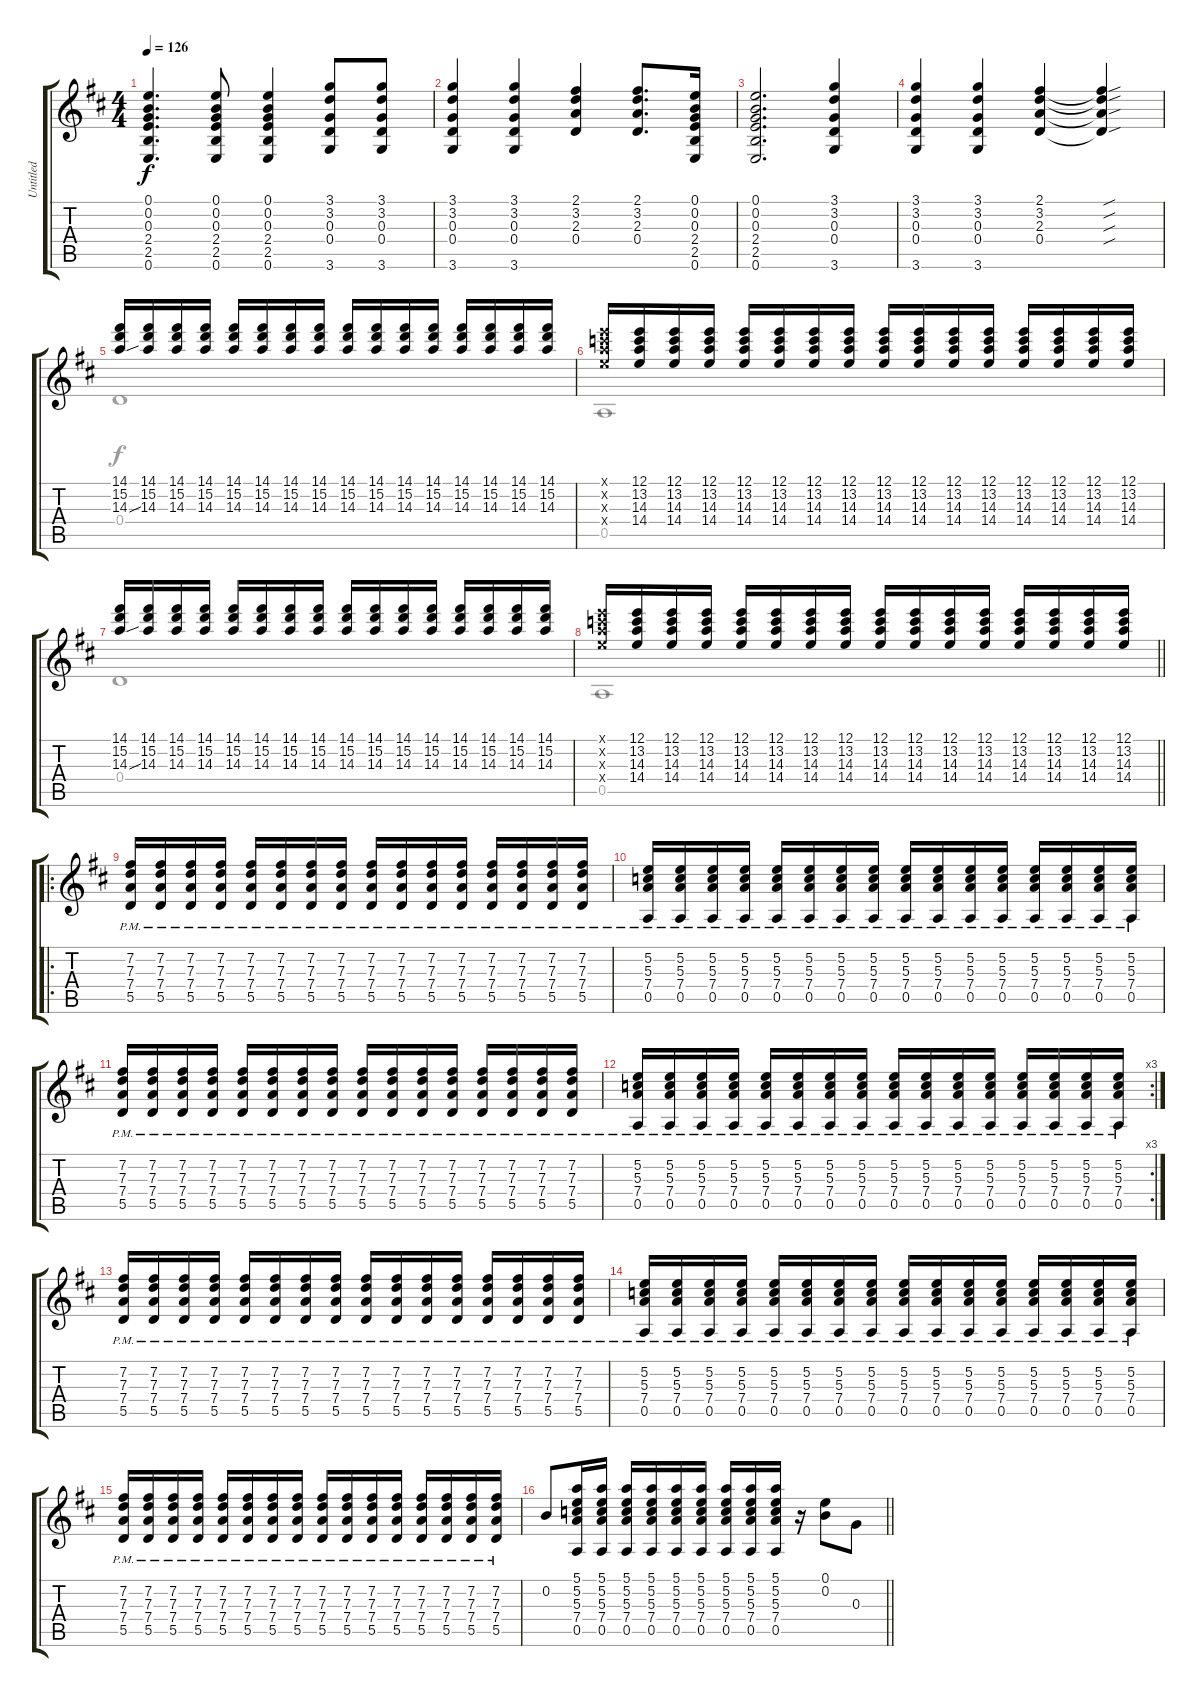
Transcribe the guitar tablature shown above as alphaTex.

\track ("Untitled" "Untitled") {instrument overdrivenguitar}
\staff {score tabs}
\tuning (E4 B3 G3 D3 A2 E2) {hide}
\voice
\ts (4 4)
\tempo 126
\clef g2
\ks d
(0.1 0.2 0.3 2.4 2.5 0.6).4{d dy f} (0.1 0.2 0.3 2.4 2.5 0.6).8 (0.1 0.2 0.3 2.4 2.5 0.6).4 (3.1 3.2 0.3 0.4 3.6).8 (3.1 3.2 0.3 0.4 3.6).8 |
(3.1 3.2 0.3 0.4 3.6).4 (3.1 3.2 0.3 0.4 3.6).4 (2.1 3.2 2.3 0.4).4 (2.1 3.2 2.3 0.4).8{d} (0.1 0.2 0.3 2.4 2.5 0.6).16 |
(0.1 0.2 0.3 2.4 2.5 0.6).2{d} (3.1 3.2 0.3 0.4 3.6).4 |
(3.1 3.2 0.3 0.4 3.6).4 (3.1 3.2 0.3 0.4 3.6).4 (2.1 3.2 2.3 0.4).4 (2.1{sou t} 3.2{sou t} 2.3{sou t} 0.4{sou t}).4 |
(14.1 15.2 14.3{sou}).16 (14.1 15.2 14.3).16 (14.1 15.2 14.3).16 (14.1 15.2 14.3).16 (14.1 15.2 14.3).16 (14.1 15.2 14.3).16 (14.1 15.2 14.3).16 (14.1 15.2 14.3).16 (14.1 15.2 14.3).16 (14.1 15.2 14.3).16 (14.1 15.2 14.3).16 (14.1 15.2 14.3).16 (14.1 15.2 14.3).16 (14.1 15.2 14.3).16 (14.1 15.2 14.3).16 (14.1 15.2 14.3).16 |
(12.1{x} 13.2{x} 14.3{x} 14.4{x}).16 (12.1 13.2 14.3 14.4).16 (12.1 13.2 14.3 14.4).16 (12.1 13.2 14.3 14.4).16 (12.1 13.2 14.3 14.4).16 (12.1 13.2 14.3 14.4).16 (12.1 13.2 14.3 14.4).16 (12.1 13.2 14.3 14.4).16 (12.1 13.2 14.3 14.4).16 (12.1 13.2 14.3 14.4).16 (12.1 13.2 14.3 14.4).16 (12.1 13.2 14.3 14.4).16 (12.1 13.2 14.3 14.4).16 (12.1 13.2 14.3 14.4).16 (12.1 13.2 14.3 14.4).16 (12.1 13.2 14.3 14.4).16 |
(14.1 15.2 14.3{sou}).16 (14.1 15.2 14.3).16 (14.1 15.2 14.3).16 (14.1 15.2 14.3).16 (14.1 15.2 14.3).16 (14.1 15.2 14.3).16 (14.1 15.2 14.3).16 (14.1 15.2 14.3).16 (14.1 15.2 14.3).16 (14.1 15.2 14.3).16 (14.1 15.2 14.3).16 (14.1 15.2 14.3).16 (14.1 15.2 14.3).16 (14.1 15.2 14.3).16 (14.1 15.2 14.3).16 (14.1 15.2 14.3).16 |
\barLineRight lightlight
(12.1{x} 13.2{x} 14.3{x} 14.4{x}).16 (12.1 13.2 14.3 14.4).16 (12.1 13.2 14.3 14.4).16 (12.1 13.2 14.3 14.4).16 (12.1 13.2 14.3 14.4).16 (12.1 13.2 14.3 14.4).16 (12.1 13.2 14.3 14.4).16 (12.1 13.2 14.3 14.4).16 (12.1 13.2 14.3 14.4).16 (12.1 13.2 14.3 14.4).16 (12.1 13.2 14.3 14.4).16 (12.1 13.2 14.3 14.4).16 (12.1 13.2 14.3 14.4).16 (12.1 13.2 14.3 14.4).16 (12.1 13.2 14.3 14.4).16 (12.1 13.2 14.3 14.4).16 |
\ro
(7.2{pm} 7.3{pm} 7.4{pm} 5.5{pm}).16 (7.2{pm} 7.3{pm} 7.4{pm} 5.5{pm}).16 (7.2{pm} 7.3{pm} 7.4{pm} 5.5{pm}).16 (7.2{pm} 7.3{pm} 7.4{pm} 5.5{pm}).16 (7.2{pm} 7.3{pm} 7.4{pm} 5.5{pm}).16 (7.2{pm} 7.3{pm} 7.4{pm} 5.5{pm}).16 (7.2{pm} 7.3{pm} 7.4{pm} 5.5{pm}).16 (7.2{pm} 7.3{pm} 7.4{pm} 5.5{pm}).16 (7.2{pm} 7.3{pm} 7.4{pm} 5.5{pm}).16 (7.2{pm} 7.3{pm} 7.4{pm} 5.5{pm}).16 (7.2{pm} 7.3{pm} 7.4{pm} 5.5{pm}).16 (7.2{pm} 7.3{pm} 7.4{pm} 5.5{pm}).16 (7.2{pm} 7.3{pm} 7.4{pm} 5.5{pm}).16 (7.2{pm} 7.3{pm} 7.4{pm} 5.5{pm}).16 (7.2{pm} 7.3{pm} 7.4{pm} 5.5{pm}).16 (7.2{pm} 7.3{pm} 7.4{pm} 5.5{pm}).16 |
(5.2{pm} 5.3{pm} 7.4{pm} 0.5{pm}).16 (5.2{pm} 5.3{pm} 7.4{pm} 0.5{pm}).16 (5.2{pm} 5.3{pm} 7.4{pm} 0.5{pm}).16 (5.2{pm} 5.3{pm} 7.4{pm} 0.5{pm}).16 (5.2{pm} 5.3{pm} 7.4{pm} 0.5{pm}).16 (5.2{pm} 5.3{pm} 7.4{pm} 0.5{pm}).16 (5.2{pm} 5.3{pm} 7.4{pm} 0.5{pm}).16 (5.2{pm} 5.3{pm} 7.4{pm} 0.5{pm}).16 (5.2{pm} 5.3{pm} 7.4{pm} 0.5{pm}).16 (5.2{pm} 5.3{pm} 7.4{pm} 0.5{pm}).16 (5.2{pm} 5.3{pm} 7.4{pm} 0.5{pm}).16 (5.2{pm} 5.3{pm} 7.4{pm} 0.5{pm}).16 (5.2{pm} 5.3{pm} 7.4{pm} 0.5{pm}).16 (5.2{pm} 5.3{pm} 7.4{pm} 0.5{pm}).16 (5.2{pm} 5.3{pm} 7.4{pm} 0.5{pm}).16 (5.2{pm} 5.3{pm} 7.4{pm} 0.5{pm}).16 |
(7.2{pm} 7.3{pm} 7.4{pm} 5.5{pm}).16 (7.2{pm} 7.3{pm} 7.4{pm} 5.5{pm}).16 (7.2{pm} 7.3{pm} 7.4{pm} 5.5{pm}).16 (7.2{pm} 7.3{pm} 7.4{pm} 5.5{pm}).16 (7.2{pm} 7.3{pm} 7.4{pm} 5.5{pm}).16 (7.2{pm} 7.3{pm} 7.4{pm} 5.5{pm}).16 (7.2{pm} 7.3{pm} 7.4{pm} 5.5{pm}).16 (7.2{pm} 7.3{pm} 7.4{pm} 5.5{pm}).16 (7.2{pm} 7.3{pm} 7.4{pm} 5.5{pm}).16 (7.2{pm} 7.3{pm} 7.4{pm} 5.5{pm}).16 (7.2{pm} 7.3{pm} 7.4{pm} 5.5{pm}).16 (7.2{pm} 7.3{pm} 7.4{pm} 5.5{pm}).16 (7.2{pm} 7.3{pm} 7.4{pm} 5.5{pm}).16 (7.2{pm} 7.3{pm} 7.4{pm} 5.5{pm}).16 (7.2{pm} 7.3{pm} 7.4{pm} 5.5{pm}).16 (7.2{pm} 7.3{pm} 7.4{pm} 5.5{pm}).16 |
\rc 3
(5.2{pm} 5.3{pm} 7.4{pm} 0.5{pm}).16 (5.2{pm} 5.3{pm} 7.4{pm} 0.5{pm}).16 (5.2{pm} 5.3{pm} 7.4{pm} 0.5{pm}).16 (5.2{pm} 5.3{pm} 7.4{pm} 0.5{pm}).16 (5.2{pm} 5.3{pm} 7.4{pm} 0.5{pm}).16 (5.2{pm} 5.3{pm} 7.4{pm} 0.5{pm}).16 (5.2{pm} 5.3{pm} 7.4{pm} 0.5{pm}).16 (5.2{pm} 5.3{pm} 7.4{pm} 0.5{pm}).16 (5.2{pm} 5.3{pm} 7.4{pm} 0.5{pm}).16 (5.2{pm} 5.3{pm} 7.4{pm} 0.5{pm}).16 (5.2{pm} 5.3{pm} 7.4{pm} 0.5{pm}).16 (5.2{pm} 5.3{pm} 7.4{pm} 0.5{pm}).16 (5.2{pm} 5.3{pm} 7.4{pm} 0.5{pm}).16 (5.2{pm} 5.3{pm} 7.4{pm} 0.5{pm}).16 (5.2{pm} 5.3{pm} 7.4{pm} 0.5{pm}).16 (5.2{pm} 5.3{pm} 7.4{pm} 0.5{pm}).16 |
(7.2{pm} 7.3{pm} 7.4{pm} 5.5{pm}).16 (7.2{pm} 7.3{pm} 7.4{pm} 5.5{pm}).16 (7.2{pm} 7.3{pm} 7.4{pm} 5.5{pm}).16 (7.2{pm} 7.3{pm} 7.4{pm} 5.5{pm}).16 (7.2{pm} 7.3{pm} 7.4{pm} 5.5{pm}).16 (7.2{pm} 7.3{pm} 7.4{pm} 5.5{pm}).16 (7.2{pm} 7.3{pm} 7.4{pm} 5.5{pm}).16 (7.2{pm} 7.3{pm} 7.4{pm} 5.5{pm}).16 (7.2{pm} 7.3{pm} 7.4{pm} 5.5{pm}).16 (7.2{pm} 7.3{pm} 7.4{pm} 5.5{pm}).16 (7.2{pm} 7.3{pm} 7.4{pm} 5.5{pm}).16 (7.2{pm} 7.3{pm} 7.4{pm} 5.5{pm}).16 (7.2{pm} 7.3{pm} 7.4{pm} 5.5{pm}).16 (7.2{pm} 7.3{pm} 7.4{pm} 5.5{pm}).16 (7.2{pm} 7.3{pm} 7.4{pm} 5.5{pm}).16 (7.2{pm} 7.3{pm} 7.4{pm} 5.5{pm}).16 |
(5.2{pm} 5.3{pm} 7.4{pm} 0.5{pm}).16 (5.2{pm} 5.3{pm} 7.4{pm} 0.5{pm}).16 (5.2{pm} 5.3{pm} 7.4{pm} 0.5{pm}).16 (5.2{pm} 5.3{pm} 7.4{pm} 0.5{pm}).16 (5.2{pm} 5.3{pm} 7.4{pm} 0.5{pm}).16 (5.2{pm} 5.3{pm} 7.4{pm} 0.5{pm}).16 (5.2{pm} 5.3{pm} 7.4{pm} 0.5{pm}).16 (5.2{pm} 5.3{pm} 7.4{pm} 0.5{pm}).16 (5.2{pm} 5.3{pm} 7.4{pm} 0.5{pm}).16 (5.2{pm} 5.3{pm} 7.4{pm} 0.5{pm}).16 (5.2{pm} 5.3{pm} 7.4{pm} 0.5{pm}).16 (5.2{pm} 5.3{pm} 7.4{pm} 0.5{pm}).16 (5.2{pm} 5.3{pm} 7.4{pm} 0.5{pm}).16 (5.2{pm} 5.3{pm} 7.4{pm} 0.5{pm}).16 (5.2{pm} 5.3{pm} 7.4{pm} 0.5{pm}).16 (5.2{pm} 5.3{pm} 7.4{pm} 0.5{pm}).16 |
(7.2{pm} 7.3{pm} 7.4{pm} 5.5{pm}).16 (7.2{pm} 7.3{pm} 7.4{pm} 5.5{pm}).16 (7.2{pm} 7.3{pm} 7.4{pm} 5.5{pm}).16 (7.2{pm} 7.3{pm} 7.4{pm} 5.5{pm}).16 (7.2{pm} 7.3{pm} 7.4{pm} 5.5{pm}).16 (7.2{pm} 7.3{pm} 7.4{pm} 5.5{pm}).16 (7.2{pm} 7.3{pm} 7.4{pm} 5.5{pm}).16 (7.2{pm} 7.3{pm} 7.4{pm} 5.5{pm}).16 (7.2{pm} 7.3{pm} 7.4{pm} 5.5{pm}).16 (7.2{pm} 7.3{pm} 7.4{pm} 5.5{pm}).16 (7.2{pm} 7.3{pm} 7.4{pm} 5.5{pm}).16 (7.2{pm} 7.3{pm} 7.4{pm} 5.5{pm}).16 (7.2{pm} 7.3{pm} 7.4{pm} 5.5{pm}).16 (7.2{pm} 7.3{pm} 7.4{pm} 5.5{pm}).16 (7.2{pm} 7.3{pm} 7.4{pm} 5.5{pm}).16 (7.2{pm} 7.3{pm} 7.4{pm} 5.5{pm}).16 |
\barLineRight lightlight
0.2.8 (5.1 5.2 5.3 7.4 0.5).16 (5.1 5.2 5.3 7.4 0.5).16 (5.1 5.2 5.3 7.4 0.5).16 (5.1 5.2 5.3 7.4 0.5).16 (5.1 5.2 5.3 7.4 0.5).16 (5.1 5.2 5.3 7.4 0.5).16 (5.1 5.2 5.3 7.4 0.5).16 (5.1 5.2 5.3 7.4 0.5).16 (5.1 5.2 5.3 7.4 0.5).16 r.16 (0.1 0.2).8 0.3.8
\voice
\clef g2
\ottava regular
\simile none
\ks d
|
|
|
|
0.4.1 |
0.5.1 |
0.4.1 |
\barLineRight lightlight
0.5.1 |
|
|
|
|
|
|
|
\barLineRight lightlight
